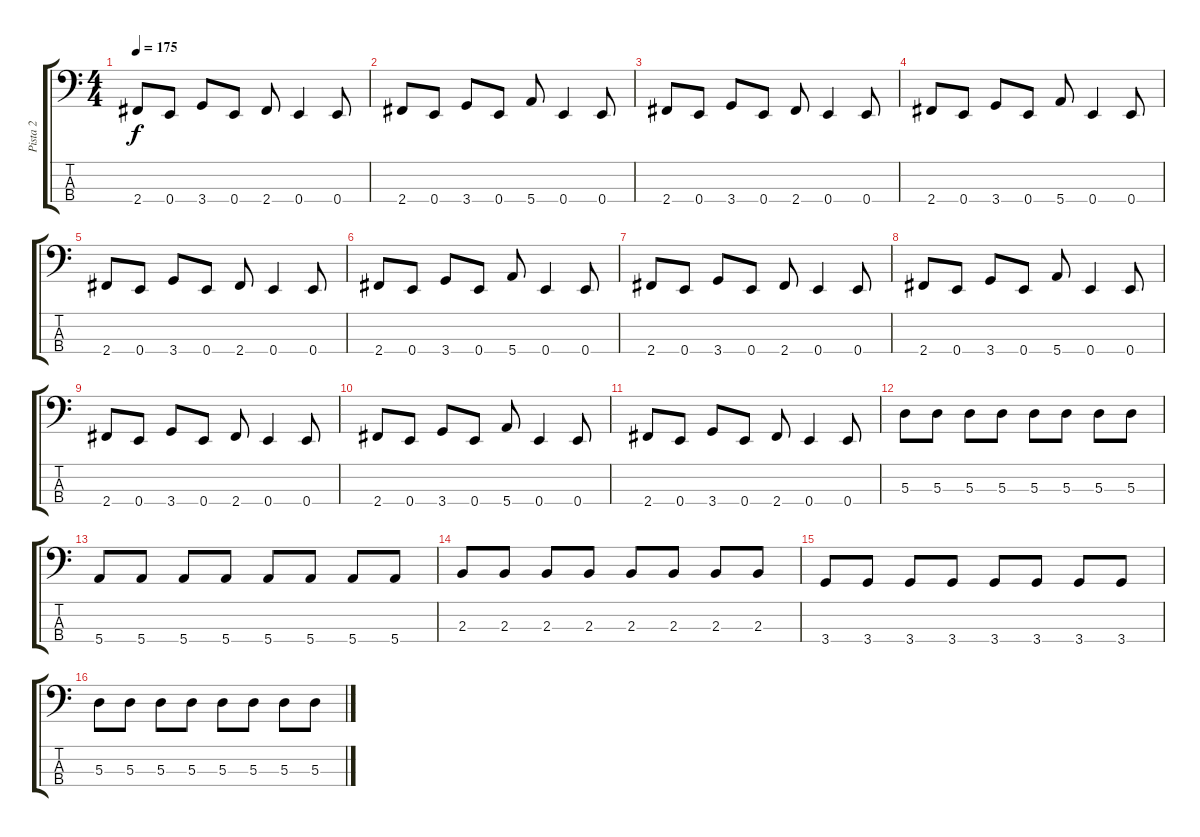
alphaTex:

\track ("Pista 2" "Pista 2") {instrument electricbasspick}
\staff {score tabs}
\tuning (G2 D2 A1 E1) {hide}
\ts (4 4)
\tempo 175
\clef f4
\ks c
2.4.8{dy f} 0.4.8 3.4.8 0.4.8 2.4.8 0.4.4 0.4.8 |
2.4.8 0.4.8 3.4.8 0.4.8 5.4.8 0.4.4 0.4.8 |
2.4.8 0.4.8 3.4.8 0.4.8 2.4.8 0.4.4 0.4.8 |
2.4.8 0.4.8 3.4.8 0.4.8 5.4.8 0.4.4 0.4.8 |
2.4.8 0.4.8 3.4.8 0.4.8 2.4.8 0.4.4 0.4.8 |
2.4.8 0.4.8 3.4.8 0.4.8 5.4.8 0.4.4 0.4.8 |
2.4.8 0.4.8 3.4.8 0.4.8 2.4.8 0.4.4 0.4.8 |
2.4.8 0.4.8 3.4.8 0.4.8 5.4.8 0.4.4 0.4.8 |
2.4.8 0.4.8 3.4.8 0.4.8 2.4.8 0.4.4 0.4.8 |
2.4.8 0.4.8 3.4.8 0.4.8 5.4.8 0.4.4 0.4.8 |
2.4.8 0.4.8 3.4.8 0.4.8 2.4.8 0.4.4 0.4.8 |
5.3.8 5.3.8 5.3.8 5.3.8 5.3.8 5.3.8 5.3.8 5.3.8 |
5.4.8 5.4.8 5.4.8 5.4.8 5.4.8 5.4.8 5.4.8 5.4.8 |
2.3.8 2.3.8 2.3.8 2.3.8 2.3.8 2.3.8 2.3.8 2.3.8 |
3.4.8 3.4.8 3.4.8 3.4.8 3.4.8 3.4.8 3.4.8 3.4.8 |
5.3.8 5.3.8 5.3.8 5.3.8 5.3.8 5.3.8 5.3.8 5.3.8
